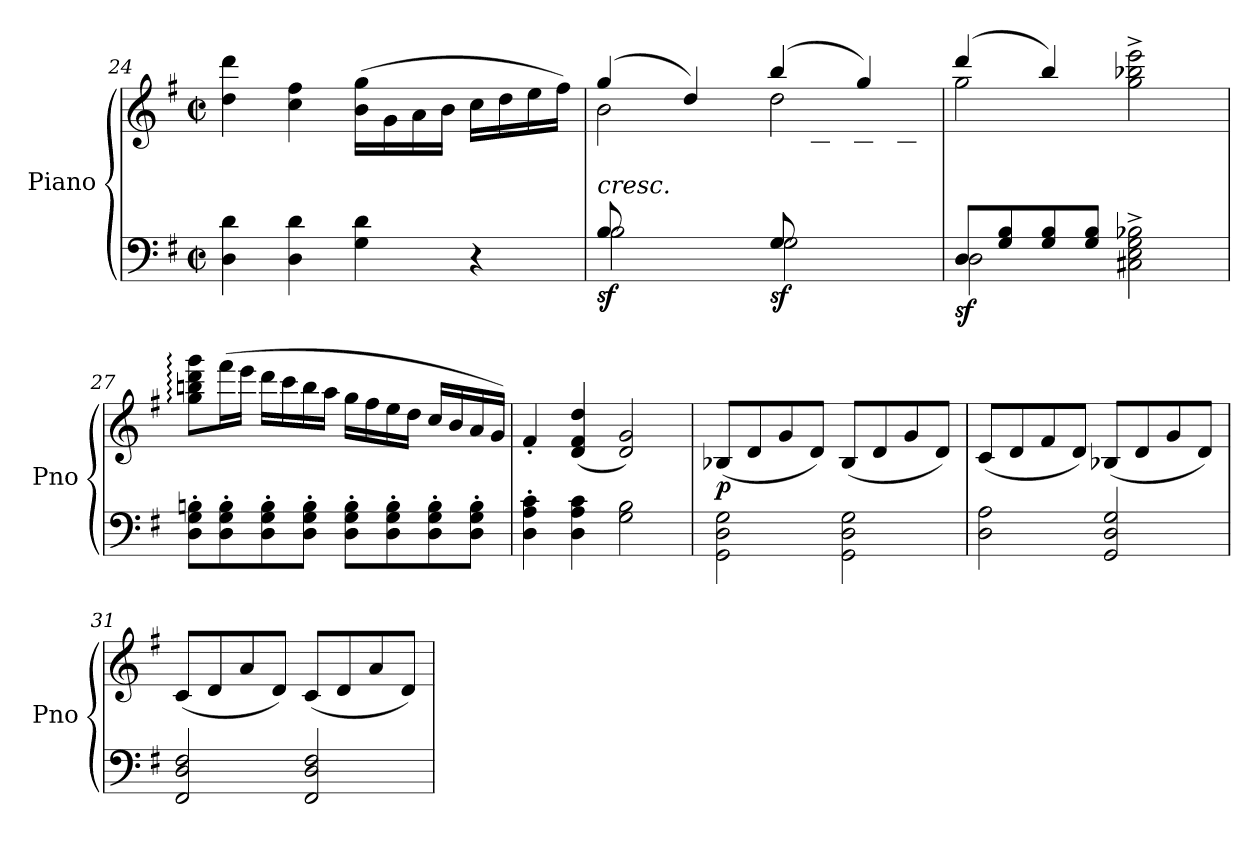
**kern	**kern	**dynam
*part1	*part1	*part1
*staff2	*staff1	*staff1/2
*I"Piano	*	*
*I'Pno	*	*
!!LO:LB:g=z
*clefF4	*clefG2	*
*k[f#]	*k[f#]	*
*M2/2	*M2/2	*
*met(c|)	*met(c|)	*
=24	=24	=24
4D\ 4d\	4dd\ 4ddd\	.
4D\ 4d\	4cc\ 4ff#\	.
4G\ 4d\	(>16b\ 16gg\LL	.
.	16g\	.
.	16a\	.
.	16b\JJ	.
4r	16cc\LL	.
.	16dd\	.
.	16ee\	.
.	16ff#\JJ)	.
=25	=25	=25
*^	*	*
!	!	!	!LO:HP:b
*	*	*^	*
*	*	*	*^	*
!	!	!	!	!	!LO:DY:n=1:b=2
8B/L	2B\	(>4gg/	2b\	8ryy	< sf
4.ryy	.	.	.	8d\ 8g\	.
.	.	4dd/)	.	8d\ 8g\	.
.	.	.	.	8d\ 8g\J	.
!	!	!	!	!	!LO:DY:n=2:b=2
8G/L	2G\	(>4bb/	2dd\	8ryy	sf
4.ryy	.	.	.	8B\ 8d\	.
.	.	4gg/)	.	8B\ 8d\	.
.	.	.	.	8B\ 8d\J	.
=26	=26	=26	=26	=26	=26
!	!	!	!	!	!LO:DY:b=2
*	*	*	*v	*v	*
8D/L	2D\	(>4ddd/	2gg\	sf
8G/ 8B/	.	.	.	.
8G/ 8B/	.	4bb/)	.	.
8G/ 8B/J	.	.	.	.
2ryy	2C#X\^ 2E\^ 2G\^ 2B-X\^	2gg\^ 2bb-X\^ 2eee\^	2ryy	[
*v	*v	*	*	*
*	*v	*v	*
=27	=27	=27
8D\' 8G\' 8Bn\'L	8gg\: 8bbn\: 8ddd\: 8ggg\:L	.
8D\' 8G\' 8B\'	(>16fff#\L	.
.	16eee\JJ	.
8D\' 8G\' 8B\'	16ddd\LL	.
.	16ccc\	.
8D\' 8G\' 8B\'J	16bb\	.
.	16aa\JJ	.
8D\' 8G\' 8B\'L	16gg\LL	.
.	16ff#\	.
8D\' 8G\' 8B\'	16ee\	.
.	16dd\JJ	.
8D\' 8G\' 8B\'	16cc/LL	.
.	16b/	.
8D\' 8G\' 8B\'J	16a/	.
.	16g/JJ)	.
=28	=28	=28
4D\' 4A\' 4c\'	4f#'/	.
4D\ 4A\ 4c\	(<4d/ 4f#/ 4dd/	.
2G\ 2B\	2d/ 2g/)	.
!!LO:LB:g=z
=29	=29	=29
!	!	!LO:DY:b
2GG\ 2D\ 2G\	(<8B-X/L	p
.	8d/	.
.	8g/	.
.	8d/J)	.
2GG\ 2D\ 2G\	(<8B-/L	.
.	8d/	.
.	8g/	.
.	8d/J)	.
=30	=30	=30
2D\ 2A\	(<8c/L	.
.	8d/	.
.	8f#/	.
.	8d/J)	.
2GG/ 2D/ 2G/	(<8B-X/L	.
.	8d/	.
.	8g/	.
.	8d/J)	.
=31	=31	=31
2FF#/ 2D/ 2F#/	(<8c/L	.
.	8d/	.
.	8a/	.
.	8d/J)	.
2FF#/ 2D/ 2F#/	(<8c/L	.
.	8d/	.
.	8a/	.
.	8d/J)	.
=	=	=
*-	*-	*-
